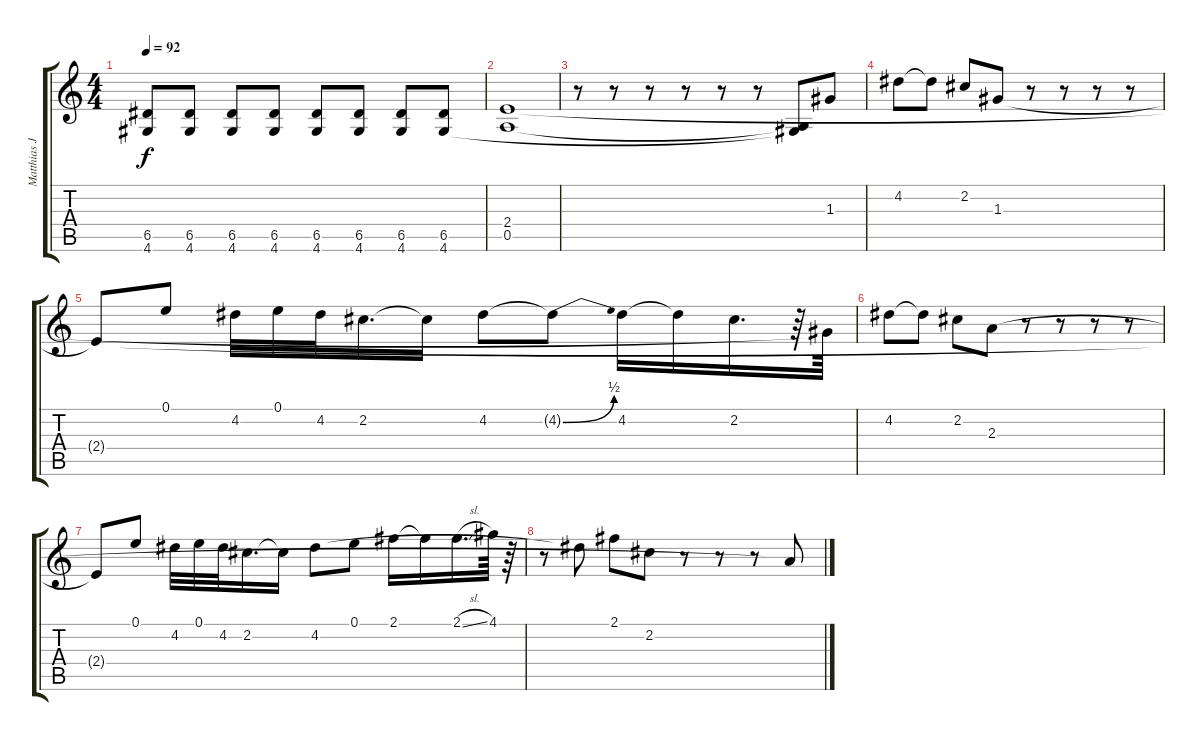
\track ("Matthias Jabs" "Matthias J") {instrument electricguitarjazz}
\staff {score tabs}
\tuning (E4 B3 G3 D3 A2 E2) {hide}
\ts (4 4)
\tempo 92
\clef g2
\ks c
(6.5 4.6).8{dy f} (6.5 4.6).8 (6.5 4.6).8 (6.5 4.6).8 (6.5 4.6).8 (6.5 4.6).8 (6.5 4.6).8 (6.5 4.6).8 |
(2.4 0.5).1 |
r.8 r.8 r.8 r.8 r.8 r.8 (0.5{t} 4.6{t}).8 1.3.8{instrument overdrivenguitar} |
4.2.8 4.2{t}.8 2.2.8 1.3.8 r.8 r.8 r.8 r.8 |
2.4{t}.8 0.1.8 4.2.32 0.1.32 4.2.32 2.2.16{d} 2.2{t}.16 4.2.8 4.2{be (bend 0 0 60 2) t}.8 4.2.16 4.2{t}.16 2.2.16{d} r.64 1.3{t}.64 |
4.2.8 4.2{t}.8 2.2.8 2.3.8 r.8 r.8 r.8 r.8 |
2.4{t}.8 0.1.8 4.2.32 0.1.32 4.2.32 2.2.16{d} 2.2{t}.16 4.2.8 0.1.8 2.1.16 2.1{t}.16 2.1{sl}.16{d} 4.1.64 r.64 |
r.8 4.2{t}.8 2.1.8 2.2.8 r.8 r.8 r.8 2.3{t}.8
